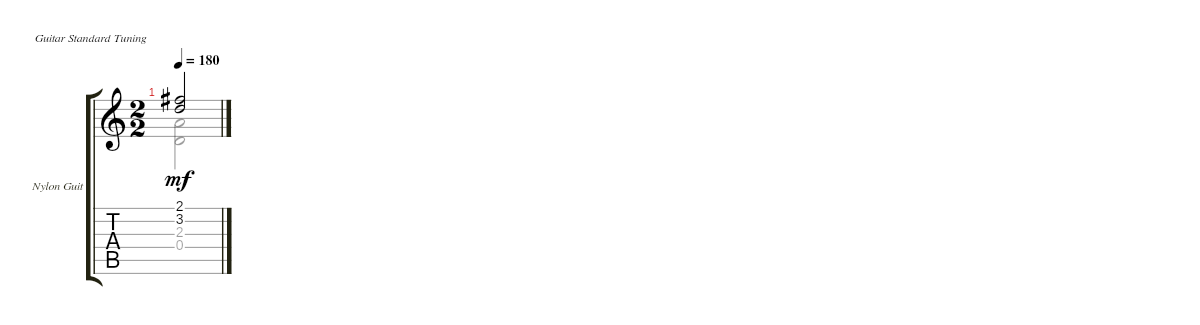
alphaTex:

\defaultSystemsLayout 4
\bracketExtendMode groupsimilarinstruments
\firstSystemTrackNameOrientation horizontal
\otherSystemsTrackNameOrientation horizontal
\track ("Nylon Guitar" "Nylon Guit") {instrument acousticguitarsteel}
\staff {score tabs}
\tuning (E4 B3 G3 D3 A2 E2)
\voice
\ts (2 2)
\tempo 180
\clef g2
\ks aminor
(2.1 3.2).2{dy mf}
\voice
\clef g2
\ottava regular
\simile none
\ks aminor
(2.3 0.4).2{dy mf}
